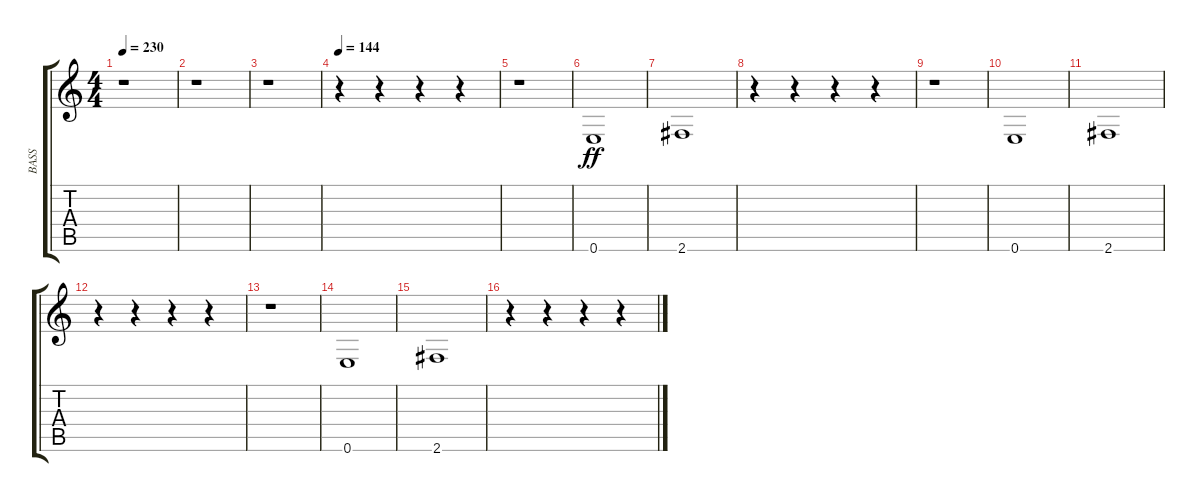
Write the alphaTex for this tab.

\track ("BASS" "BASS") {instrument electricbassfinger}
\staff {score tabs}
\tuning (E4 B3 G3 D3 A2 E2) {hide}
\ts (4 4)
\tempo 230
\clef g2
\ks c
r.1{dy ff} |
r.1 |
r.1 |
\tempo 144
r.4 r.4 r.4 r.4 |
r.1 |
0.6.1 |
2.6.1 |
r.4 r.4 r.4 r.4 |
r.1 |
0.6.1 |
2.6.1 |
r.4 r.4 r.4 r.4 |
r.1 |
0.6.1 |
2.6.1 |
r.4 r.4 r.4 r.4
